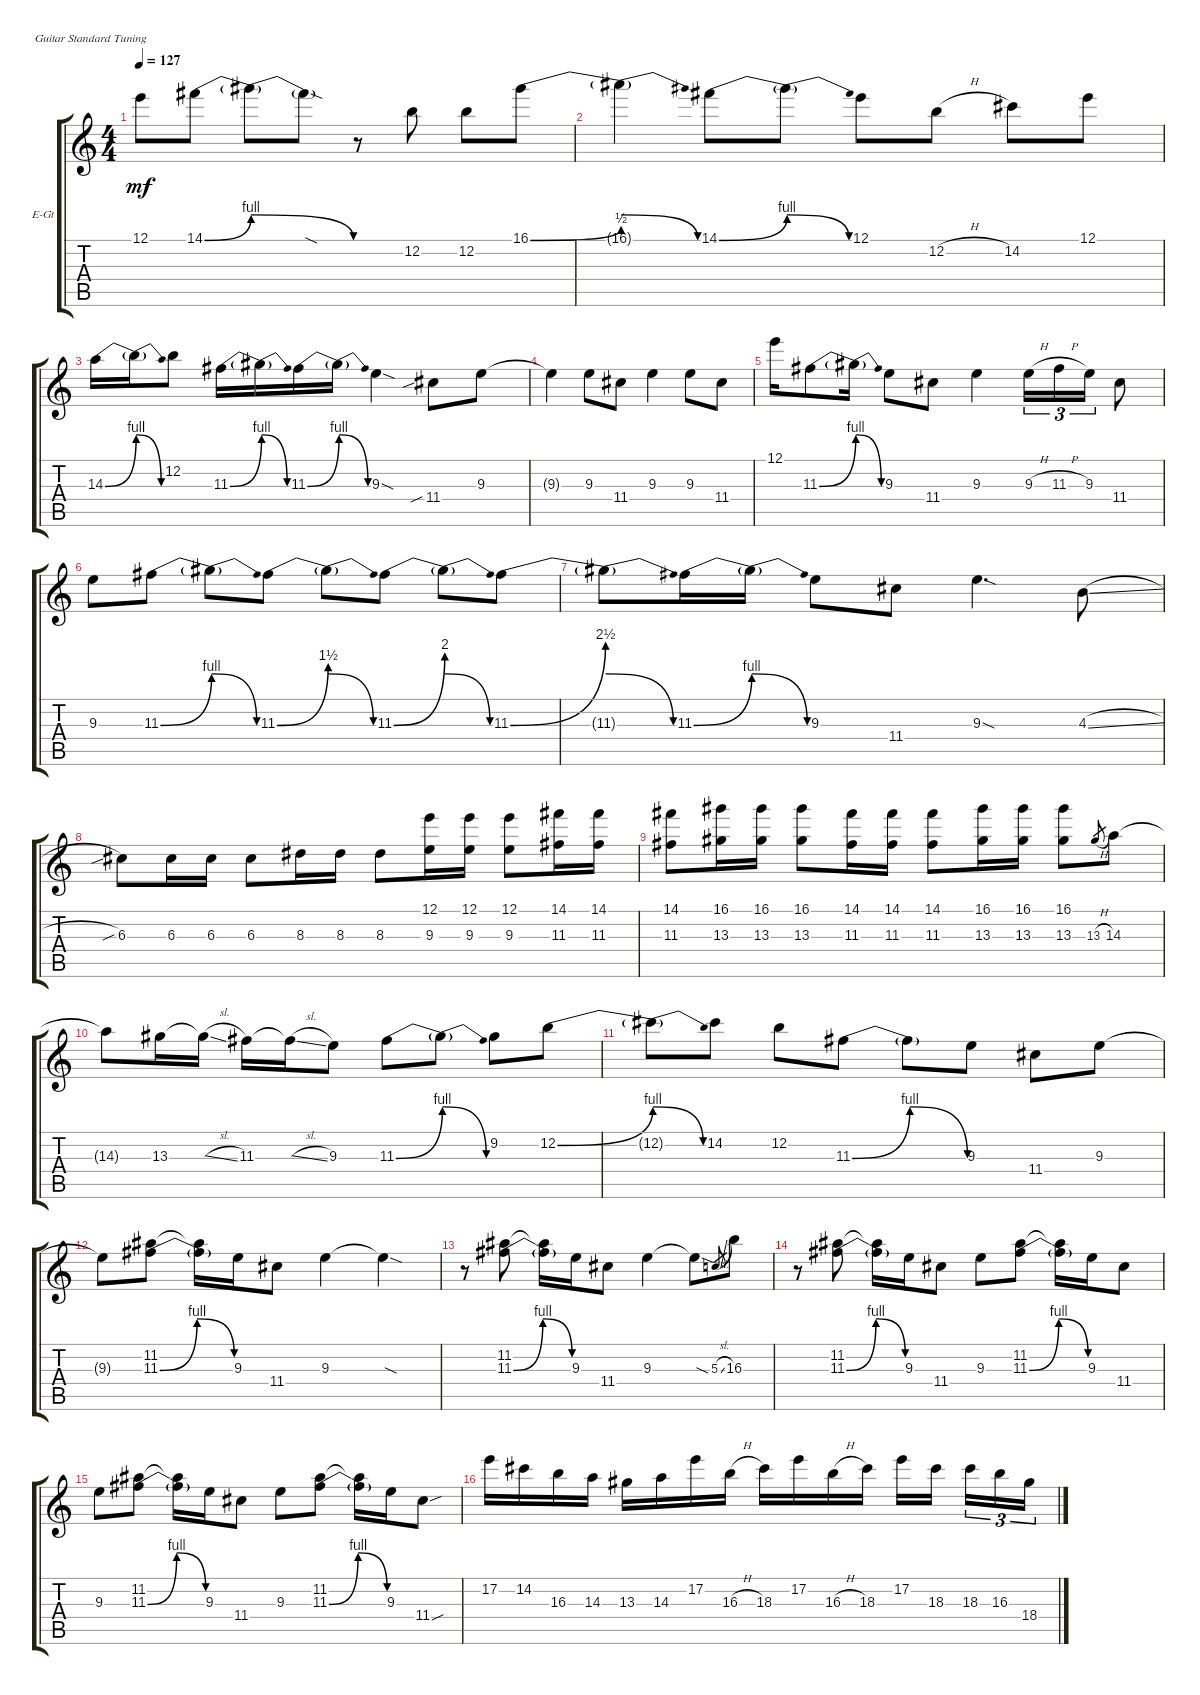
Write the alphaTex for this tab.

\defaultSystemsLayout 4
\bracketExtendMode groupsimilarinstruments
\firstSystemTrackNameOrientation horizontal
\otherSystemsTrackNameOrientation horizontal
\track ("Electric Guitar" "E-Gt") {instrument electricguitarclean}
\staff {score tabs}
\tuning (E4 B3 G3 D3 A2 E2)
\ts (4 4)
\tempo 127
\clef g2
\ks c
12.1{t}.8{dy mf} 14.1{be (bend 0 0 15 4)}.8 14.1{be (release 0 4 7.199999999999999 0) t}.8 14.1{sod t}.8 r.8 12.2.8 12.2.8 16.1{be (bend 0 0 15 2)}.8 |
16.1{be (release 0 4 7.199999999999999 0) t}.4 14.1{be (bend 0 0 15 4)}.8 14.1{be (release 0 4 7.199999999999999 0) t}.8 12.1.8 12.2{h}.8 14.2.8 12.1.8 |
14.3{be (bend 0 0 15 4)}.16 14.3{be (release 0 4 7.199999999999999 0) t}.16 12.2.8 11.3{be (bend 0 0 15 4)}.16 11.3{be (release 0 4 7.199999999999999 0) t}.16 11.3{be (bend 0 0 15 4)}.16 11.3{be (release 0 4 7.199999999999999 0) t}.16 9.3{sod}.4 11.4{sib}.8 9.3.8 |
9.3{t}.4 9.3.8 11.4.8 9.3.4 9.3.8 11.4.8 |
12.1.16 11.3{be (bend 0 0 15 4)}.8 11.3{be (release 0 4 7.199999999999999 0) t}.16 9.3.8 11.4.8 9.3.4 9.3{h}.16{tu (3 2)} 11.3{h}.16{tu (3 2)} 9.3.16{tu (3 2)} 11.4.8 |
9.3.8 11.3{be (bend 0 0 15 4)}.8 11.3{be (release 0 4 7.199999999999999 0) t}.8 11.3{be (bend 0 0 15 6)}.8 11.3{be (release 0 4 7.199999999999999 0) t}.8 11.3{be (bend 0 0 15 8)}.8 11.3{be (release 0 4 7.199999999999999 0) t}.8 11.3{be (bend 0 0 15 10)}.8 |
11.3{be (release 0 4 7.199999999999999 0) t}.8 11.3{be (bend 0 0 15 4)}.16 11.3{be (release 0 4 7.199999999999999 0) t}.16 9.3.8 11.4.8 9.3{sod}.4{d} 4.3{sl}.8 |
6.3{sib}.8 6.3.16 6.3.16 6.3.8 8.3.16 8.3.16 8.3.8 (12.1 9.3).16 (12.1 9.3).16 (12.1 9.3).8 (14.1 11.3).16 (14.1 11.3).16 |
(14.1 11.3).8 (16.1 13.3).16 (16.1 13.3).16 (16.1 13.3).8 (14.1 11.3).16 (14.1 11.3).16 (14.1 11.3).8 (16.1 13.3).16 (16.1 13.3).16 (16.1 13.3).8 13.3{h}.8{gr} 14.3.8 |
14.3{t}.8 13.3.16 13.3{sl t}.16 11.3.16 11.3{sl t}.16 9.3.8 11.3{be (bend 0 0 15 4)}.8 11.3{be (release 0 4 7.199999999999999 0) t}.8 9.2.8 12.2{be (bend 0 0 15 4)}.8 |
12.2{be (release 0 4 7.199999999999999 0) t}.8 14.2.8 12.2.8 11.3{be (bendrelease 0 0 10.2 4 20.4 4 30 0)}.8 11.3{t}.8 9.3.8 11.4.8 9.3.8 |
9.3{t}.8 (11.2 11.3{be (bendrelease 0 0 10.2 4 20.4 4 30 0)}).8 (11.2{t} 11.3{t}).16 9.3.16 11.4.8 9.3.4 9.3{sod t}.4 |
r.8 (11.2 11.3{be (bendrelease 0 0 10.2 4 20.4 4 30 0)}).8 (11.2{t} 11.3{t}).16 9.3.16 11.4.8 9.3.4 9.3{sod t}.8 5.3{sl}.8{gr} 16.3.8 |
r.8 (11.2 11.3{be (bendrelease 0 0 10.2 4 20.4 4 30 0)}).8 (11.2{t} 11.3{t}).16 9.3.16 11.4.8 9.3.8 (11.2 11.3{be (bendrelease 0 0 10.2 4 20.4 4 30 0)}).8 (11.2{t} 11.3{t}).16 9.3.16 11.4.8 |
9.3.8 (11.2 11.3{be (bendrelease 0 0 10.2 4 20.4 4 30 0)}).8 (11.2{t} 11.3{t}).16 9.3.16 11.4.8 9.3.8 (11.2 11.3{be (bendrelease 0 0 10.2 4 20.4 4 30 0)}).8 (11.2{t} 11.3{t}).16 9.3.16 11.4{sou}.8 |
17.2.16 14.2.16 16.3.16 14.3.16 13.3.16 14.3.16 17.2.16 16.3{h}.16 18.3.16 17.2.16 16.3{h}.16 18.3.16 17.2.16 18.3.16 18.3.16{tu (3 2)} 16.3.16{tu (3 2)} 18.4.16{tu (3 2)}
